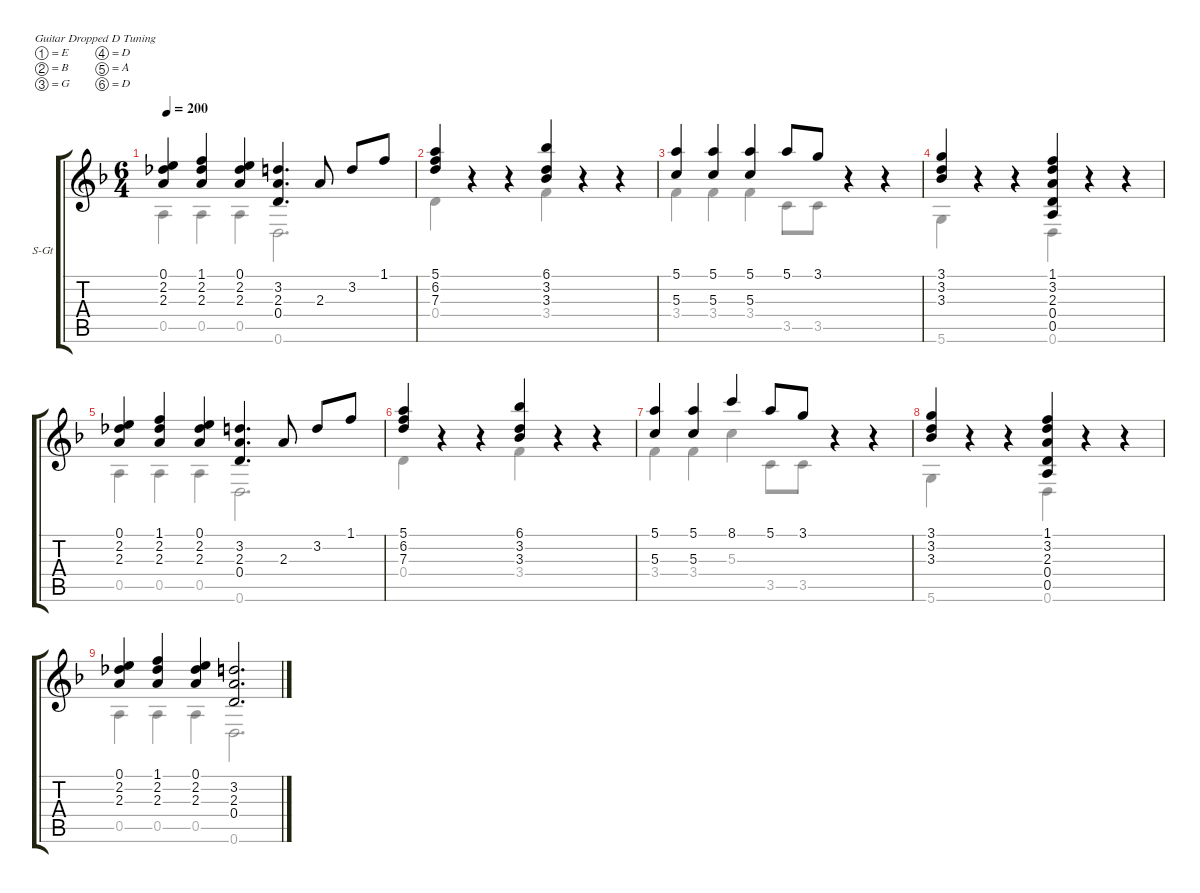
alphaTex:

\hideDynamics
\bracketExtendMode groupsimilarinstruments
\firstSystemTrackNameOrientation horizontal
\otherSystemsTrackNameOrientation horizontal
\track ("Track 1" "S-Gt") {instrument acousticguitarsteel}
\staff {score tabs}
\tuning (E4 B3 G3 D3 A2 D2)
\voice
\ts (6 4)
\tempo 200
\clef g2
\ks dminor
(0.1 2.3 2.2).4{dy f} (1.1 2.2 2.3).4 (0.1 2.3 2.2).4 (3.2 2.3 0.4).4{d} 2.3.8 3.2.8 1.1.8 |
(5.1 6.2 7.3).4 r.4 r.4 (6.1 3.2 3.3).4 r.4 r.4 |
(5.1 5.3).4 (5.1 5.3).4 (5.1 5.3).4 5.1.8 3.1.8 r.4 r.4 |
(3.1 3.2 3.3).4 r.4 r.4 (1.1 3.2 2.3 0.4 0.5).4 r.4 r.4 |
(0.1 2.3 2.2).4 (1.1 2.2 2.3).4 (0.1 2.3 2.2).4 (3.2 2.3 0.4).4{d} 2.3.8 3.2.8 1.1.8 |
(5.1 6.2 7.3).4 r.4 r.4 (6.1 3.2 3.3).4 r.4 r.4 |
(5.1 5.3).4 (5.1 5.3).4 8.1.4 5.1.8 3.1.8 r.4 r.4 |
(3.1 3.2 3.3).4 r.4 r.4 (1.1 3.2 2.3 0.4 0.5).4 r.4 r.4 |
(0.1 2.3 2.2).4 (1.1 2.2 2.3).4 (0.1 2.3 2.2).4 (3.2 2.3 0.4).2{d}
\voice
\clef g2
\ottava regular
\simile none
\ks dminor
0.5.4{dy f} 0.5.4 0.5.4 0.6.2{d} |
0.4.4 r.4 r.4 3.4.4 r.4 r.4 |
3.4.4 3.4.4 3.4.4 3.5.8 3.5.8 r.4 r.4 |
5.6.4 r.4 r.4 0.6.4 r.4 r.4 |
0.5.4 0.5.4 0.5.4 0.6.2{d} |
0.4.4 r.4 r.4 3.4.4 r.4 r.4 |
3.4.4 3.4.4 5.3.4 3.5.8 3.5.8 |
5.6.4 r.4 r.4 0.6.4 r.4 r.4 |
0.5.4 0.5.4 0.5.4 0.6.2{d}
